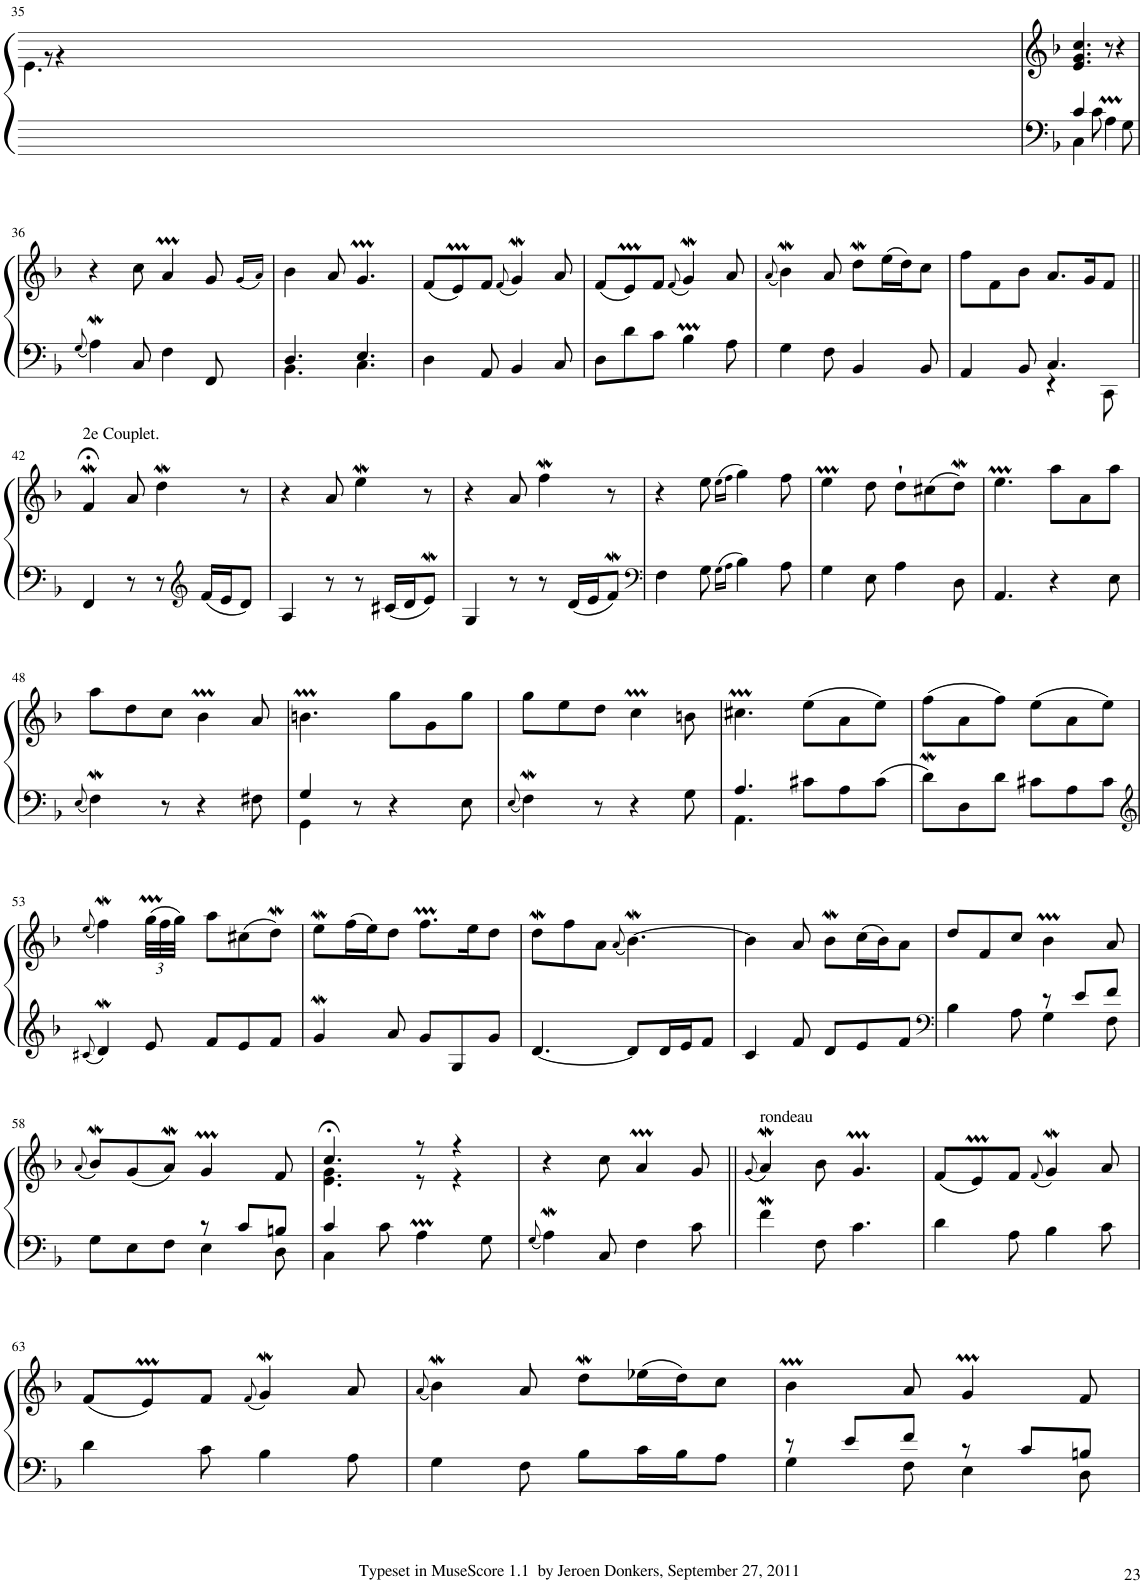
**kern	**kern
*part1	*part1
*staff2	*staff1
*I"Harpsichord	*
*I'Hpschd	*
!!LO:PB:g=z
*clefF4	*clefG2
*k[b-]	*k[b-]
*M6/8	*M6/8
=35	=35
*^	*^
1...ryy	1...ryy	4.e/ 4.g/ 4.cc/	4.e\
.	.	8r	8r
.	.	4r	4r
.	.	8%175ryy	8%175ryy
4c/	4C\	.	.
8c\	2ryy	.	.
4Am\	.	.	.
8G\	.	.	.
*v	*v	*	*
*	*v	*v
!!LO:LB:g=z
=36	=36
8qG/	.
4AW\	4r
8C/	8cc\
4F\	4am/
8FF/	8g/
8ryy	(16g!/LL
.	16a!/JJ)
=37	=37
*^	*
4.D/	4.BB-\	4b-\
.	.	8a/
4.E/	4.C\	4.gM/
*v	*v	*
=38	=38
4D\	(8f/L
.	8em/)
8AA/	8f/J
.	(8qf/
4BB-/	4gW/)
8C/	8a/
=39	=39
8D\L	(8f/L
8d\	8em/)
8c\J	8f/J
.	(8qf/
4B-M\	4gW/)
8A\	8a/
=40	=40
.	(8qa/
4G\	4b-w\)
8F\	8a/
4BB-/	8ddW\L
.	(16ee\L
.	16dd\J)
8BB-/	8cc\J
=41	=41
*^	*
4AA/	4.ryy	8ff\L
.	.	8f\
8BB-/	.	8b-\J
4.C/	4r	8.a/L
.	.	16g/K
.	8CC\	8f/J
!!LO:LB:g=z
=42||	=42||	=42||
!	!	!LO:TX:a:t=2e Couplet.
*v	*v	*
4FF/	4f;<w/
8r	8a/
8r	4ddW\
*clefG2	*
16f/LL	.
16e/J	.
8d/J	8r
=43	=43
4A/	4r
8r	8a/
8r	4eeW\
16c#X/LL	.
16d/J	.
8eW/J	8r
=44	=44
4G/	4r
8r	8a/
8r	4ffw\
16d/LL	.
16e/J	.
8fw/J	8r
=45	=45
*clefF4	*
4F\	4r
8G\	8ee\
16qG\LL	(16qee\LL
16qA\JJ	16qff\JJ
4B-\	4gg\)
8A\	8ff\
=46	=46
4G\	4eem\
8E\	8dd\
4A\	8dd`\L
.	(8cc#X\
8D\	8ddW\J)
=47	=47
4.AA/	4.eem\
4r	8aa\L
.	8a\
8E\	8aa\J
!!LO:LB:g=z
=48	=48
8qE/	.
4Fw\	8aa\L
.	8dd\
8r	8cc\J
4r	4b-M\
8F#X\	8a/
=49	=49
*^	*
4G/	4GG\	4.bnm\
8r	2ryy	.
4r	.	8gg\L
.	.	8g\
8E\	.	8gg\J
*v	*v	*
=50	=50
8qE/	.
4Fw\	8gg\L
.	8ee\
8r	8dd\J
4r	4ccM\
8G\	8bn\
=51	=51
*^	*
4.A/	4.AA\	4.cc#Xm\
8c#X\L	8ryy	(8ee\L
8A\	4ryy	8a\
8c#\J	.	8ee\J)
*v	*v	*
=52	=52
8dW\L	(8ff\L
8D\	8a\
8d\J	8ff\J)
8c#X\L	(8ee\L
8A\	8a\
8c#\J	8ee\J)
!!LO:LB:g=z
=53	=53
*clefG2	*
8qc#X/	(8qee/
4dW/	4ffw\)
*	*Xbrackettup
8e/	(48ggM\LLL
.	48ff\
.	48gg\JJJ)
.	16ryy
8f/L	8aa\L
8e/	(8cc#X\
8f/J	8ddW\J)
=54	=54
4gW/	8eeW\L
.	(16ff\L
.	16ee\J)
8a/	8dd\J
8g/L	8.ffM\L
8G/	.
.	16ee\K
8g/J	8dd\J
=55	=55
[4.d/	8ddW\L
.	8ff\
.	8a\J
.	(8qa/
8d/L]	[4.b-w\)
16d/L	.
16e/J	.
8f/J	.
=56	=56
4c/	4b-\]
8f/	8a/
8d/L	8b-w\L
8e/	(16cc\L
.	16b-\J)
8f/J	8a\J
=57	=57
*clefF4	*
*^	*
4B-\	4.ryy	8dd/L
.	.	8f/
8A\	.	8cc/J
8r	4G\	4b-M\
8e/L	.	.
8f/J	8F\	8a/
!!LO:LB:g=z
=58	=58	=58
.	.	(8qa/
4.ryy	8G\L	8b-w/L)
.	8E\	(8g/
.	8F\J	8aW/J)
8r	4E\	4gM/
8c/L	.	.
8Bn/J	8D\	8f/
=59	=59	=59
*	*	*^
4c/	4C\	4.cc;</	4.e\ 4.g\
8c\	2ryy	.	.
4Am\	.	8r	8r
.	.	4r	4r
8G\	.	.	.
*v	*v	*	*
*	*v	*v
=60	=60
8qG/	.
4AW\	4r
8C/	8cc\
4F\	4am/
8c\	8g/
=61||	=61||
.	(8qg/
!	!LO:TX:a:t=rondeau
4fw\	4aW/)
8F\	8b-\
4.c\	4.gM/
=62	=62
4d\	(8f/L
.	8em/)
8A\	8f/J
.	(8qf/
4B-\	4gW/)
8c\	8a/
!!LO:LB:g=z
=63	=63
4d\	(8f/L
.	8em/)
8c\	8f/J
.	(8qf/
4B-\	4gW/)
8A\	8a/
=64	=64
.	(8qa/
4G\	4b-w\)
8F\	8a/
8B-\L	8ddW\L
16c\L	(16ee-X\L
16B-\J	16dd\J)
8A\J	8cc\J
=65	=65
*^	*
8r	4G\	4b-M\
8e/L	.	.
8f/J	8F\	8a/
8r	4E\	4gM/
8c/L	.	.
8Bn/J	8D\	8f/
*v	*v	*
=	=
*-	*-
